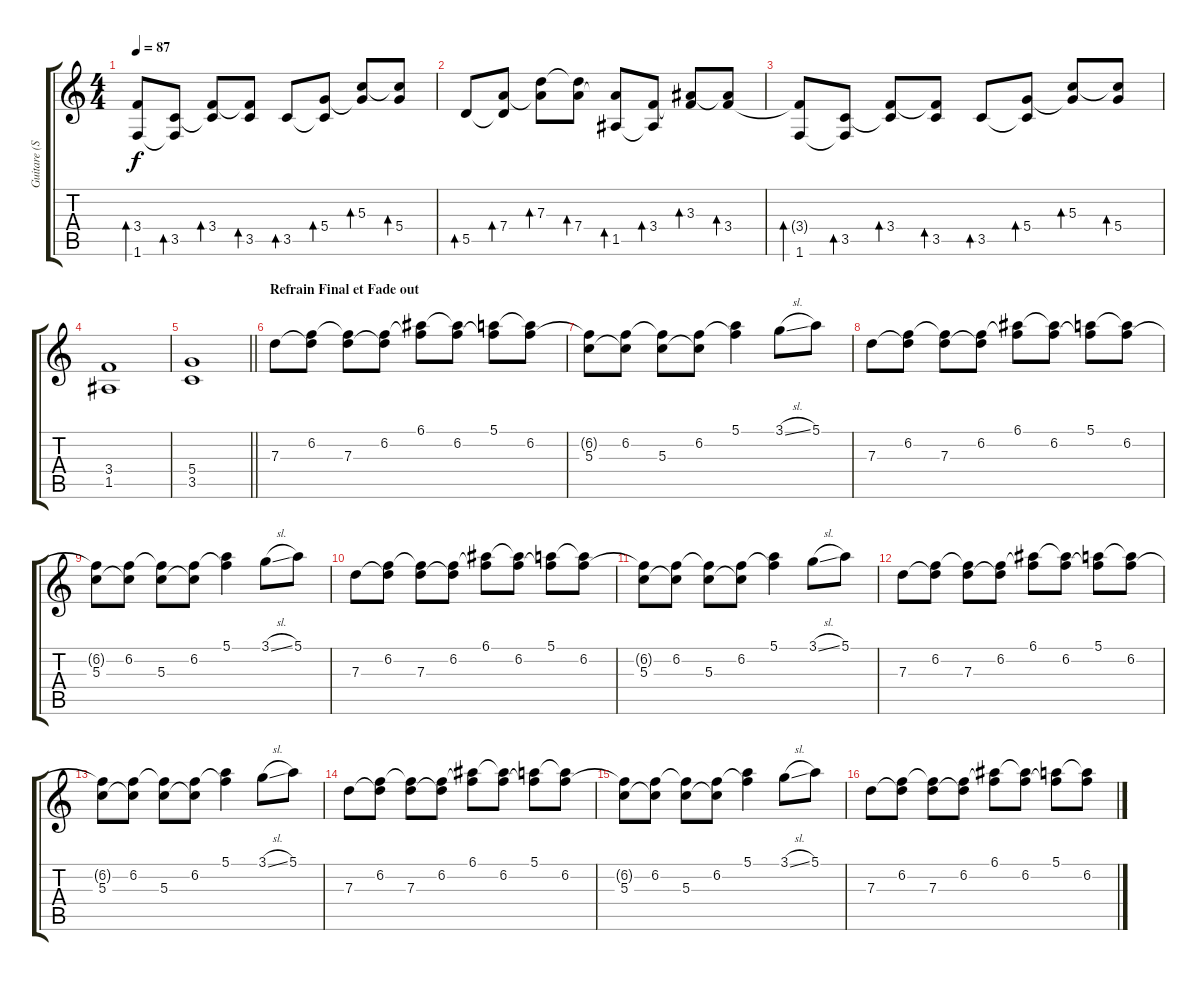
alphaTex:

\track ("Guitare (Son stéréo Gauche)" "Guitare (S") {instrument electricguitarjazz}
\staff {score tabs}
\tuning (E4 B3 G3 D3 A2 E2) {hide}
\ts (4 4)
\tempo 87
\clef g2
\ks c
(3.4{t} 1.6).8{bd 480 dy f} (3.5 1.6{t}).8{bd 480} (3.4 3.5{t}).8{bd 480} (3.4{t} 3.5).8{bd 480} 3.5.8{bd 480} (5.4 3.5{t}).8{bd 480} (5.3 5.4{t}).8{bd 480} (5.3{t} 5.4).8{bd 480} |
5.5.8{bd 480 instrument overdrivenguitar} (7.4 5.5{t}).8{bd 480} (7.3 7.4{t}).8{bd 480} (7.3{t} 7.4).8{bd 480} (7.4{t} 1.5).8{bd 480} (3.4 1.5{t}).8{bd 480} (3.3 3.4{t}).8{bd 480} (3.3{t} 3.4).8{bd 480} |
(3.4{t} 1.6).8{bd 480} (3.5 1.6{t}).8{bd 480} (3.4 3.5{t}).8{bd 480} (3.4{t} 3.5).8{bd 480} 3.5.8{bd 480} (5.4 3.5{t}).8{bd 480} (5.3 5.4{t}).8{bd 480} (5.3{t} 5.4).8{bd 480} |
(3.4 1.5).1 |
\barLineRight lightlight
(5.4 3.5).1 |
\section ("" "Refrain Final et Fade out")
7.3.8{instrument electricguitarjazz} (6.2 7.3{t}).8 (6.2{t} 7.3).8 (6.2 7.3{t}).8 (6.1 6.2{t}).8 (6.1{t} 6.2).8 (5.1 6.2{t}).8 (5.1{t} 6.2).8 |
(6.2{t} 5.3).8 (6.2 5.3{t}).8 (6.2{t} 5.3).8 (6.2 5.3{t}).8 (5.1 6.2{t}).4 3.1{sl}.8 5.1.8 |
7.3.8 (6.2 7.3{t}).8 (6.2{t} 7.3).8 (6.2 7.3{t}).8 (6.1 6.2{t}).8 (6.1{t} 6.2).8 (5.1 6.2{t}).8 (5.1{t} 6.2).8 |
(6.2{t} 5.3).8 (6.2 5.3{t}).8 (6.2{t} 5.3).8 (6.2 5.3{t}).8 (5.1 6.2{t}).4 3.1{sl}.8 5.1.8 |
7.3.8 (6.2 7.3{t}).8 (6.2{t} 7.3).8 (6.2 7.3{t}).8 (6.1 6.2{t}).8 (6.1{t} 6.2).8 (5.1 6.2{t}).8 (5.1{t} 6.2).8 |
(6.2{t} 5.3).8 (6.2 5.3{t}).8 (6.2{t} 5.3).8 (6.2 5.3{t}).8 (5.1 6.2{t}).4 3.1{sl}.8 5.1.8 |
7.3.8 (6.2 7.3{t}).8 (6.2{t} 7.3).8 (6.2 7.3{t}).8 (6.1 6.2{t}).8 (6.1{t} 6.2).8 (5.1 6.2{t}).8 (5.1{t} 6.2).8 |
(6.2{t} 5.3).8 (6.2 5.3{t}).8 (6.2{t} 5.3).8 (6.2 5.3{t}).8 (5.1 6.2{t}).4 3.1{sl}.8 5.1.8 |
7.3.8 (6.2 7.3{t}).8 (6.2{t} 7.3).8 (6.2 7.3{t}).8 (6.1 6.2{t}).8 (6.1{t} 6.2).8 (5.1 6.2{t}).8 (5.1{t} 6.2).8 |
(6.2{t} 5.3).8 (6.2 5.3{t}).8 (6.2{t} 5.3).8 (6.2 5.3{t}).8 (5.1 6.2{t}).4 3.1{sl}.8 5.1.8 |
7.3.8 (6.2 7.3{t}).8 (6.2{t} 7.3).8 (6.2 7.3{t}).8 (6.1 6.2{t}).8 (6.1{t} 6.2).8 (5.1 6.2{t}).8 (5.1{t} 6.2).8
